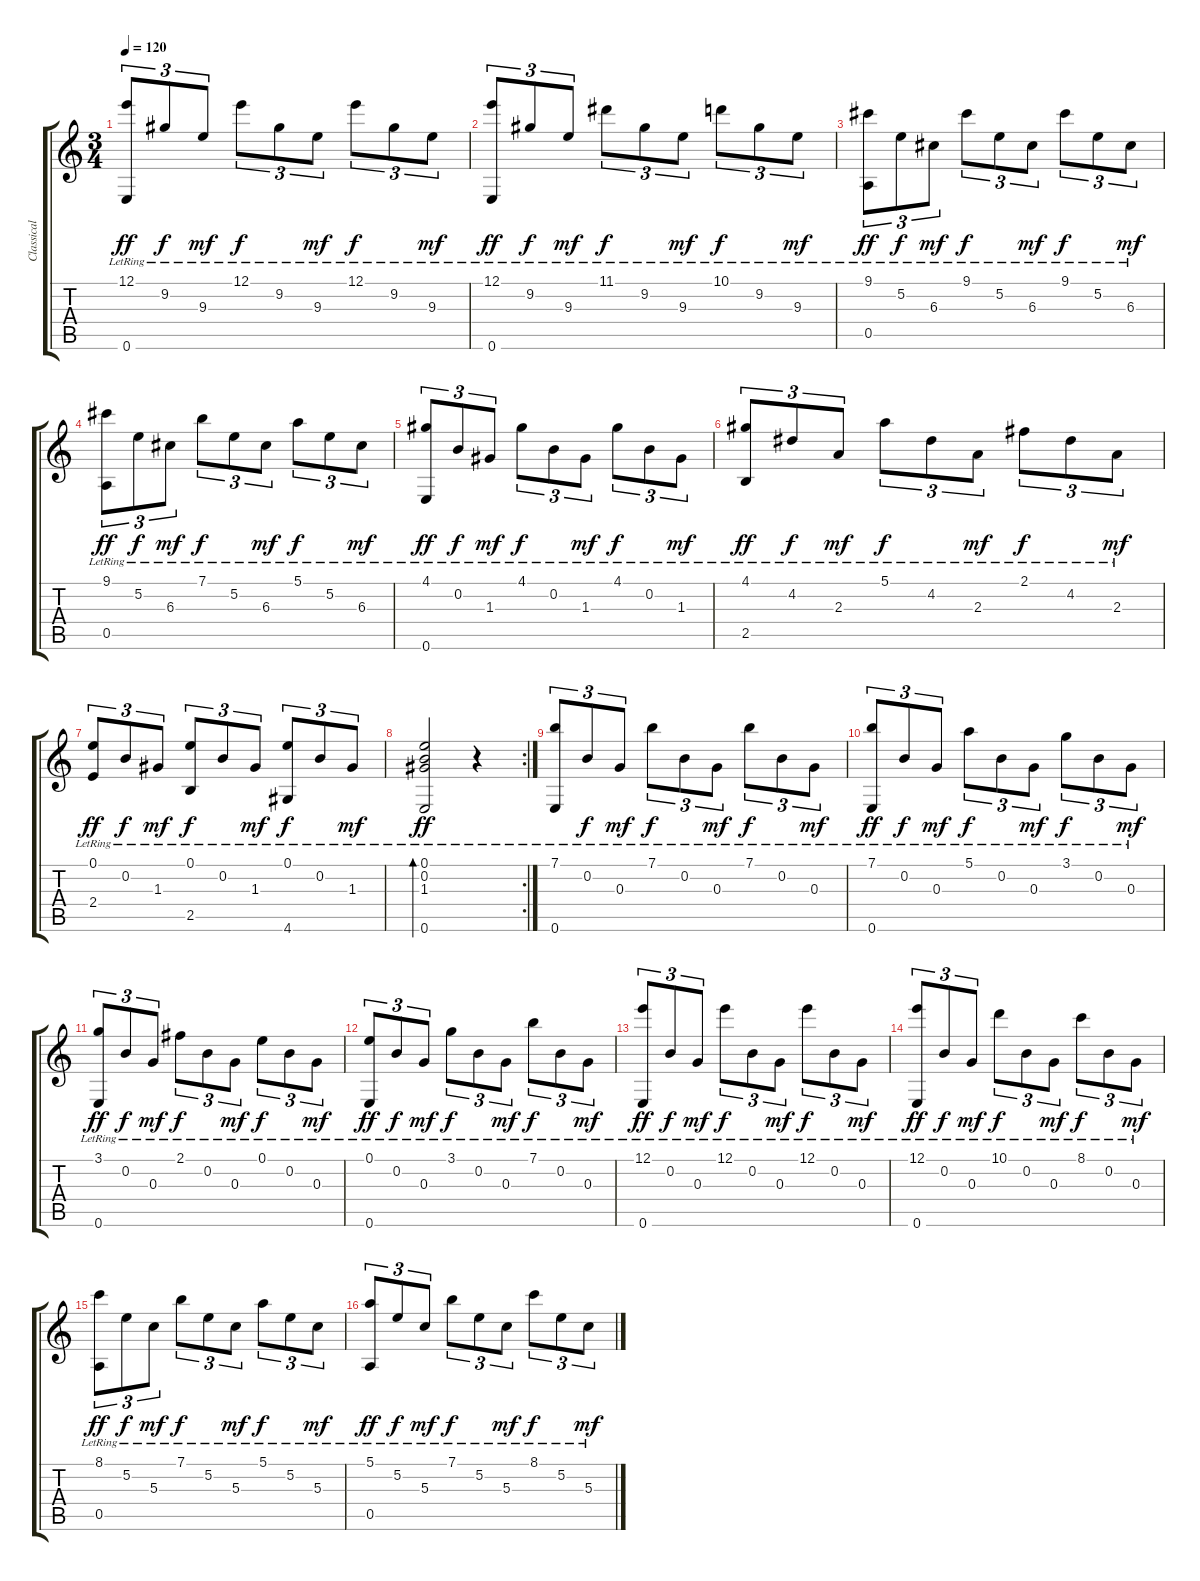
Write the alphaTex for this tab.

\track ("Classical Guitar" "Classical ") {instrument acousticguitarnylon}
\staff {score tabs}
\tuning (E4 B3 G3 D3 A2 E2) {hide}
\ts (3 4)
\tempo 120
\clef g2
\ks c
(12.1{lr} 0.6{lr}).8{tu (3 2) dy ff} 9.2{lr}.8{tu (3 2) dy f} 9.3{lr}.8{tu (3 2) dy mf} 12.1{lr}.8{tu (3 2) dy f} 9.2{lr}.8{tu (3 2)} 9.3{lr}.8{tu (3 2) dy mf} 12.1{lr}.8{tu (3 2) dy f} 9.2{lr}.8{tu (3 2)} 9.3{lr}.8{tu (3 2) dy mf} |
(12.1{lr} 0.6{lr}).8{tu (3 2) dy ff} 9.2{lr}.8{tu (3 2) dy f} 9.3{lr}.8{tu (3 2) dy mf} 11.1{lr}.8{tu (3 2) dy f} 9.2{lr}.8{tu (3 2)} 9.3{lr}.8{tu (3 2) dy mf} 10.1{lr}.8{tu (3 2) dy f} 9.2{lr}.8{tu (3 2)} 9.3{lr}.8{tu (3 2) dy mf} |
(9.1{lr} 0.5{lr}).8{tu (3 2) dy ff} 5.2{lr}.8{tu (3 2) dy f} 6.3{lr}.8{tu (3 2) dy mf} 9.1{lr}.8{tu (3 2) dy f} 5.2{lr}.8{tu (3 2)} 6.3{lr}.8{tu (3 2) dy mf} 9.1{lr}.8{tu (3 2) dy f} 5.2{lr}.8{tu (3 2)} 6.3{lr}.8{tu (3 2) dy mf} |
(9.1{lr} 0.5{lr}).8{tu (3 2) dy ff} 5.2{lr}.8{tu (3 2) dy f} 6.3{lr}.8{tu (3 2) dy mf} 7.1{lr}.8{tu (3 2) dy f} 5.2{lr}.8{tu (3 2)} 6.3{lr}.8{tu (3 2) dy mf} 5.1{lr}.8{tu (3 2) dy f} 5.2{lr}.8{tu (3 2)} 6.3{lr}.8{tu (3 2) dy mf} |
(4.1{lr} 0.6{lr}).8{tu (3 2) dy ff} 0.2{lr}.8{tu (3 2) dy f} 1.3{lr}.8{tu (3 2) dy mf} 4.1{lr}.8{tu (3 2) dy f} 0.2{lr}.8{tu (3 2)} 1.3{lr}.8{tu (3 2) dy mf} 4.1{lr}.8{tu (3 2) dy f} 0.2{lr}.8{tu (3 2)} 1.3{lr}.8{tu (3 2) dy mf} |
(4.1{lr} 2.5{lr}).8{tu (3 2) dy ff} 4.2{lr}.8{tu (3 2) dy f} 2.3{lr}.8{tu (3 2) dy mf} 5.1{lr}.8{tu (3 2) dy f} 4.2{lr}.8{tu (3 2)} 2.3{lr}.8{tu (3 2) dy mf} 2.1{lr}.8{tu (3 2) dy f} 4.2{lr}.8{tu (3 2)} 2.3{lr}.8{tu (3 2) dy mf} |
(0.1{lr} 2.4{lr}).8{tu (3 2) dy ff} 0.2{lr}.8{tu (3 2) dy f} 1.3{lr}.8{tu (3 2) dy mf} (0.1{lr} 2.5{lr}).8{tu (3 2) dy f} 0.2{lr}.8{tu (3 2)} 1.3{lr}.8{tu (3 2) dy mf} (0.1{lr} 4.6{lr}).8{tu (3 2) dy f} 0.2{lr}.8{tu (3 2)} 1.3{lr}.8{tu (3 2) dy mf} |
\rc 2
(0.1{lr} 0.2{lr} 1.3{lr} 0.6{lr}).2{bd 240 dy ff} r.4 |
(7.1{lr} 0.6{lr}).8{tu (3 2)} 0.2{lr}.8{tu (3 2) dy f} 0.3{lr}.8{tu (3 2) dy mf} 7.1{lr}.8{tu (3 2) dy f} 0.2{lr}.8{tu (3 2)} 0.3{lr}.8{tu (3 2) dy mf} 7.1{lr}.8{tu (3 2) dy f} 0.2{lr}.8{tu (3 2)} 0.3{lr}.8{tu (3 2) dy mf} |
(7.1{lr} 0.6{lr}).8{tu (3 2) dy ff} 0.2{lr}.8{tu (3 2) dy f} 0.3{lr}.8{tu (3 2) dy mf} 5.1{lr}.8{tu (3 2) dy f} 0.2{lr}.8{tu (3 2)} 0.3{lr}.8{tu (3 2) dy mf} 3.1{lr}.8{tu (3 2) dy f} 0.2{lr}.8{tu (3 2)} 0.3{lr}.8{tu (3 2) dy mf} |
(3.1{lr} 0.6{lr}).8{tu (3 2) dy ff} 0.2{lr}.8{tu (3 2) dy f} 0.3{lr}.8{tu (3 2) dy mf} 2.1{lr}.8{tu (3 2) dy f} 0.2{lr}.8{tu (3 2)} 0.3{lr}.8{tu (3 2) dy mf} 0.1{lr}.8{tu (3 2) dy f} 0.2{lr}.8{tu (3 2)} 0.3{lr}.8{tu (3 2) dy mf} |
(0.1{lr} 0.6{lr}).8{tu (3 2) dy ff} 0.2{lr}.8{tu (3 2) dy f} 0.3{lr}.8{tu (3 2) dy mf} 3.1{lr}.8{tu (3 2) dy f} 0.2{lr}.8{tu (3 2)} 0.3{lr}.8{tu (3 2) dy mf} 7.1{lr}.8{tu (3 2) dy f} 0.2{lr}.8{tu (3 2)} 0.3{lr}.8{tu (3 2) dy mf} |
(12.1{lr} 0.6{lr}).8{tu (3 2) dy ff} 0.2{lr}.8{tu (3 2) dy f} 0.3{lr}.8{tu (3 2) dy mf} 12.1{lr}.8{tu (3 2) dy f} 0.2{lr}.8{tu (3 2)} 0.3{lr}.8{tu (3 2) dy mf} 12.1{lr}.8{tu (3 2) dy f} 0.2{lr}.8{tu (3 2)} 0.3{lr}.8{tu (3 2) dy mf} |
(12.1{lr} 0.6{lr}).8{tu (3 2) dy ff} 0.2{lr}.8{tu (3 2) dy f} 0.3{lr}.8{tu (3 2) dy mf} 10.1{lr}.8{tu (3 2) dy f} 0.2{lr}.8{tu (3 2)} 0.3{lr}.8{tu (3 2) dy mf} 8.1{lr}.8{tu (3 2) dy f} 0.2{lr}.8{tu (3 2)} 0.3{lr}.8{tu (3 2) dy mf} |
(8.1{lr} 0.5{lr}).8{tu (3 2) dy ff} 5.2{lr}.8{tu (3 2) dy f} 5.3{lr}.8{tu (3 2) dy mf} 7.1{lr}.8{tu (3 2) dy f} 5.2{lr}.8{tu (3 2)} 5.3{lr}.8{tu (3 2) dy mf} 5.1{lr}.8{tu (3 2) dy f} 5.2{lr}.8{tu (3 2)} 5.3{lr}.8{tu (3 2) dy mf} |
(5.1{lr} 0.5{lr}).8{tu (3 2) dy ff} 5.2{lr}.8{tu (3 2) dy f} 5.3{lr}.8{tu (3 2) dy mf} 7.1{lr}.8{tu (3 2) dy f} 5.2{lr}.8{tu (3 2)} 5.3{lr}.8{tu (3 2) dy mf} 8.1{lr}.8{tu (3 2) dy f} 5.2{lr}.8{tu (3 2)} 5.3{lr}.8{tu (3 2) dy mf}
